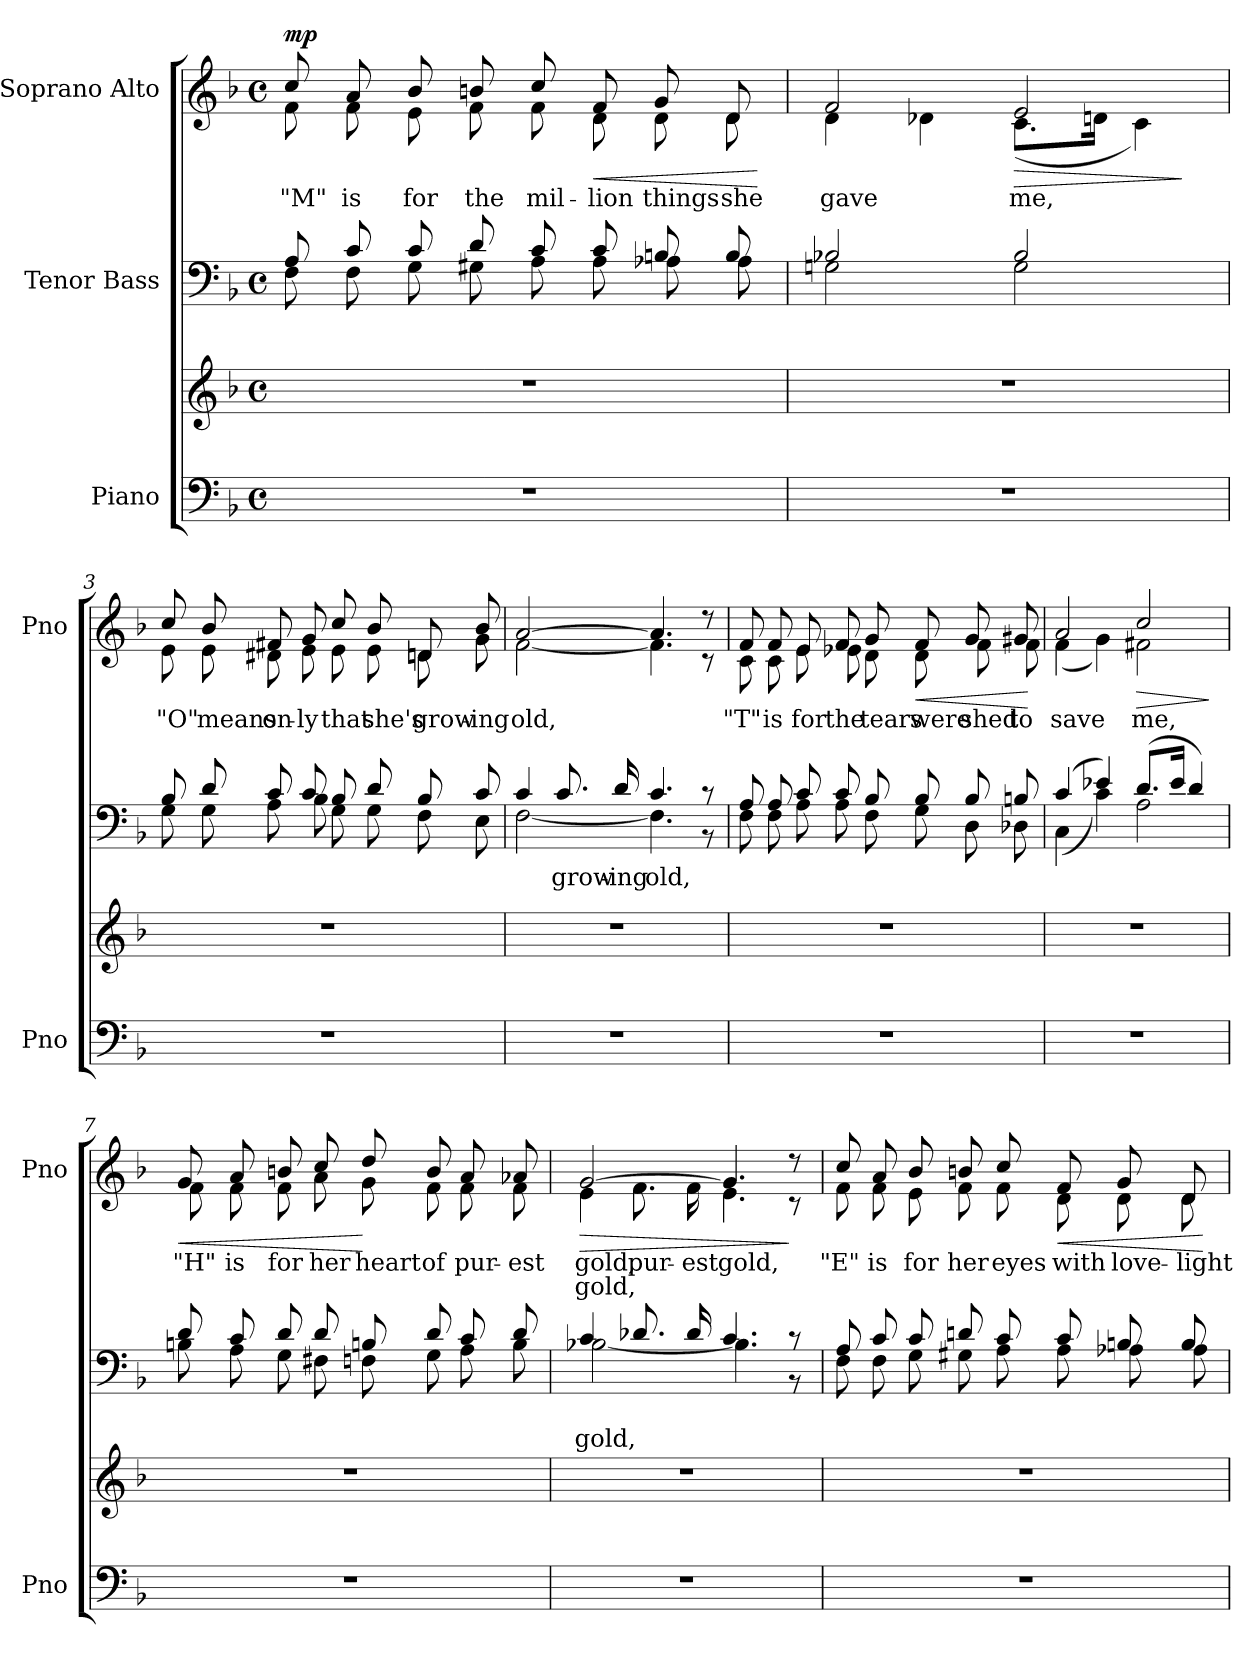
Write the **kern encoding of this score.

**kern	**kern	**kern	**text	**text	**kern	**text	**text	**dynam
*part3	*part3	*part2	*part2	*part2	*part1	*part1	*part1	*part1
*staff4	*staff3	*staff2	*staff2	*staff2	*staff1	*staff1	*staff1	*staff1
*I"Piano	*	*I"Tenor Bass	*	*	*I"Soprano Alto	*	*	*
*I'Pno	*	*	*	*	*I'Pno	*	*	*
*clefF4	*clefG2	*clefF4	*	*	*clefG2	*	*	*
*k[b-]	*k[b-]	*k[b-]	*	*	*k[b-]	*	*	*
*F:	*F:	*F:	*	*	*F:	*	*	*
*M4/4	*M4/4	*M4/4	*	*	*M4/4	*	*	*
*met(c)	*met(c)	*met(c)	*	*	*met(c)	*	*	*
=1	=1	=1	=1	=1	=1	=1	=1	=1
*	*	*^	*	*	*^	*	*	*
!	!	!	!	!	!	!	!	!	!	!LO:DY:b
1r	1r	8A/	8F\	.	.	8cc/	8f\	"M"	.	mp
.	.	8c/	8F\	.	.	8a/	8f\	is	.	.
.	.	8c/	8G\	.	.	8b-/	8e\	for	.	.
.	.	8d/	8G#X\	.	.	8bn/	8f\	the	.	.
.	.	8c/	8A\	.	.	8cc/	8f\	mil-	.	.
!	!	!	!	!	!	!	!	!	!	!LO:HP:b
.	.	8c/	8A\	.	.	8f/	8d\	-lion	.	<
.	.	8Bn/	8A-X\	.	.	8g/	8d\	things	.	.
.	.	8B/	8A-\	.	.	8d/	8d\	she	.	.
*	*	*v	*v	*	*	*	*	*	*	*
*	*	*	*	*	*v	*v	*	*	*
.	.	.	.	.	.	.	.	[
=2	=2	=2	=2	=2	=2	=2	=2	=2
*	*	*^	*	*	*^	*	*	*
1r	1r	2B-X/	2Gn\	.	.	2f/	4d\	gave	.	.
.	.	.	.	.	.	.	4d-X\	.	.	.
!	!	!	!	!	!	!	!	!	!	!LO:HP:b
.	.	2B-/	2G\	.	.	2e/	(8.c\L	me,	.	>
.	.	.	.	.	.	.	16dn\Jk	.	.	.
.	.	.	.	.	.	.	4c\)	.	.	.
*	*	*v	*v	*	*	*	*	*	*	*
*	*	*	*	*	*v	*v	*	*	*
.	.	.	.	.	.	.	.	]
=3	=3	=3	=3	=3	=3	=3	=3	=3
*	*	*^	*	*	*^	*	*	*
1r	1r	8B-/	8G\	.	.	8cc/	8e\	"O"	.	.
.	.	8d/	8G\	.	.	8b-/	8e\	means	.	.
.	.	8c/	8A\	.	.	8f#X/	8d#X\	on-	.	.
.	.	8c/	8B-\	.	.	8g/	8e\	-ly	.	.
.	.	8B-/	8G\	.	.	8cc/	8e\	that	.	.
.	.	8d/	8G\	.	.	8b-/	8e\	she's	.	.
.	.	8B-/	8F\	.	.	8d/	8dn\	grow-	.	.
.	.	8c/	8E\	.	.	8b-/	8g\	-ing	.	.
!!LO:LB:g=z	!!
=4	=4	=4	=4	=4	=4	=4	=4	=4	=4	=4
1r	1r	4c/	[<2F\	.	.	[>2a/	[<2f\	old,	.	.
.	.	8.c/	.	grow-	.	.	.	.	.	.
.	.	16d/	.	-ing	.	.	.	.	.	.
.	.	4.c/	4.F\]	old,	.	4.a/]	4.f\]	.	.	.
.	.	8rc	8rBB	.	.	8rdd	8rc	.	.	.
=5	=5	=5	=5	=5	=5	=5	=5	=5	=5	=5
1r	1r	8A/	8F\	.	.	8f/	8c\	"T"	.	.
.	.	8A/	8F\	.	.	8f/	8c\	is	.	.
.	.	8c/	8A\	.	.	8e/	8e\	for	.	.
.	.	8c/	8A\	.	.	8f/	8e-X\	the	.	.
.	.	8B-/	8F\	.	.	8g/	8d\	tears	.	.
!	!	!	!	!	!	!	!	!	!	!LO:HP:b
.	.	8B-/	8G\	.	.	8f/	8d\	were	.	<
.	.	8B-/	8D\	.	.	8g/	8f\	shed	.	.
.	.	8Bn/	8D-X\	.	.	8g#X/	8f\	to	.	.
*	*	*v	*v	*	*	*	*	*	*	*
*	*	*	*	*	*v	*v	*	*	*
.	.	.	.	.	.	.	.	[
=6	=6	=6	=6	=6	=6	=6	=6	=6
*	*	*^	*	*	*^	*	*	*
1r	1r	(4c/	(4C\	.	.	2a/	(4f\	save	.	.
.	.	4e-X/)	4c\)	.	.	.	4g\)	.	.	.
!	!	!	!	!	!	!	!	!	!	!LO:HP:b
.	.	(8.d/L	2A\	.	.	2cc/	2f#X\	me,	.	>
.	.	16e-/Jk	.	.	.	.	.	.	.	.
.	.	4d/)	.	.	.	.	.	.	.	.
*	*	*v	*v	*	*	*	*	*	*	*
*	*	*	*	*	*v	*v	*	*	*
.	.	.	.	.	.	.	.	]
=7	=7	=7	=7	=7	=7	=7	=7	=7
*	*	*^	*	*	*	*	*	*
!	!	!	!	!	!	!	!	!	!LO:HP:b
*	*	*	*	*	*	*^	*	*	*
1r	1r	8d/	8Bn\	.	.	8g/	8f\	"H"	.	<
.	.	8c/	8A\	.	.	8a/	8f\	is	.	.
.	.	8d/	8G\	.	.	8bn/	8f\	for	.	.
.	.	8d/	8F#X\	.	.	8cc/	8a\	her	.	.
.	.	8Bn/	8Fn\	.	.	8dd/	8g\	heart	.	[
.	.	8d/	8G\	.	.	8b/	8f\	of	.	.
.	.	8c/	8A\	.	.	8a/	8f\	pur-	.	.
.	.	8d/	8B\	.	.	8a-X/	8f\	-est	.	.
!!LO:LB:g=z	!!
=8	=8	=8	=8	=8	=8	=8	=8	=8	=8	=8
!	!	!	!	!	!	!	!	!	!	!LO:HP:b
1r	1r	4c/	[<2B-X\	.	gold,	[>2g/	4e\	gold,	gold,	>
.	.	8.d-X/	.	.	.	.	8.f\	pur-	.	.
.	.	16d-/	.	.	.	.	16f\	-est	.	.
.	.	4.c/	4.B-\]	.	.	4.g/]	4.e\	gold,	.	.
.	.	8rc	8rBB	.	.	8rdd	8rc	.	.	]
=9	=9	=9	=9	=9	=9	=9	=9	=9	=9	=9
1r	1r	8A/	8F\	.	.	8cc/	8f\	"E"	.	.
.	.	8c/	8F\	.	.	8a/	8f\	is	.	.
.	.	8c/	8G\	.	.	8b-/	8e\	for	.	.
.	.	8dn/	8G#X\	.	.	8bn/	8f\	her	.	.
.	.	8c/	8A\	.	.	8cc/	8f\	eyes	.	.
!	!	!	!	!	!	!	!	!	!	!LO:HP:b
.	.	8c/	8A\	.	.	8f/	8d\	with	.	<
.	.	8Bn/	8A-X\	.	.	8g/	8d\	love-	.	.
.	.	8B/	8A-\	.	.	8d/	8d\	-light	.	.
*	*	*v	*v	*	*	*	*	*	*	*
*	*	*	*	*	*v	*v	*	*	*
.	.	.	.	.	.	.	.	[
=	=	=	=	=	=	=	=	=
*-	*-	*-	*-	*-	*-	*-	*-	*-
